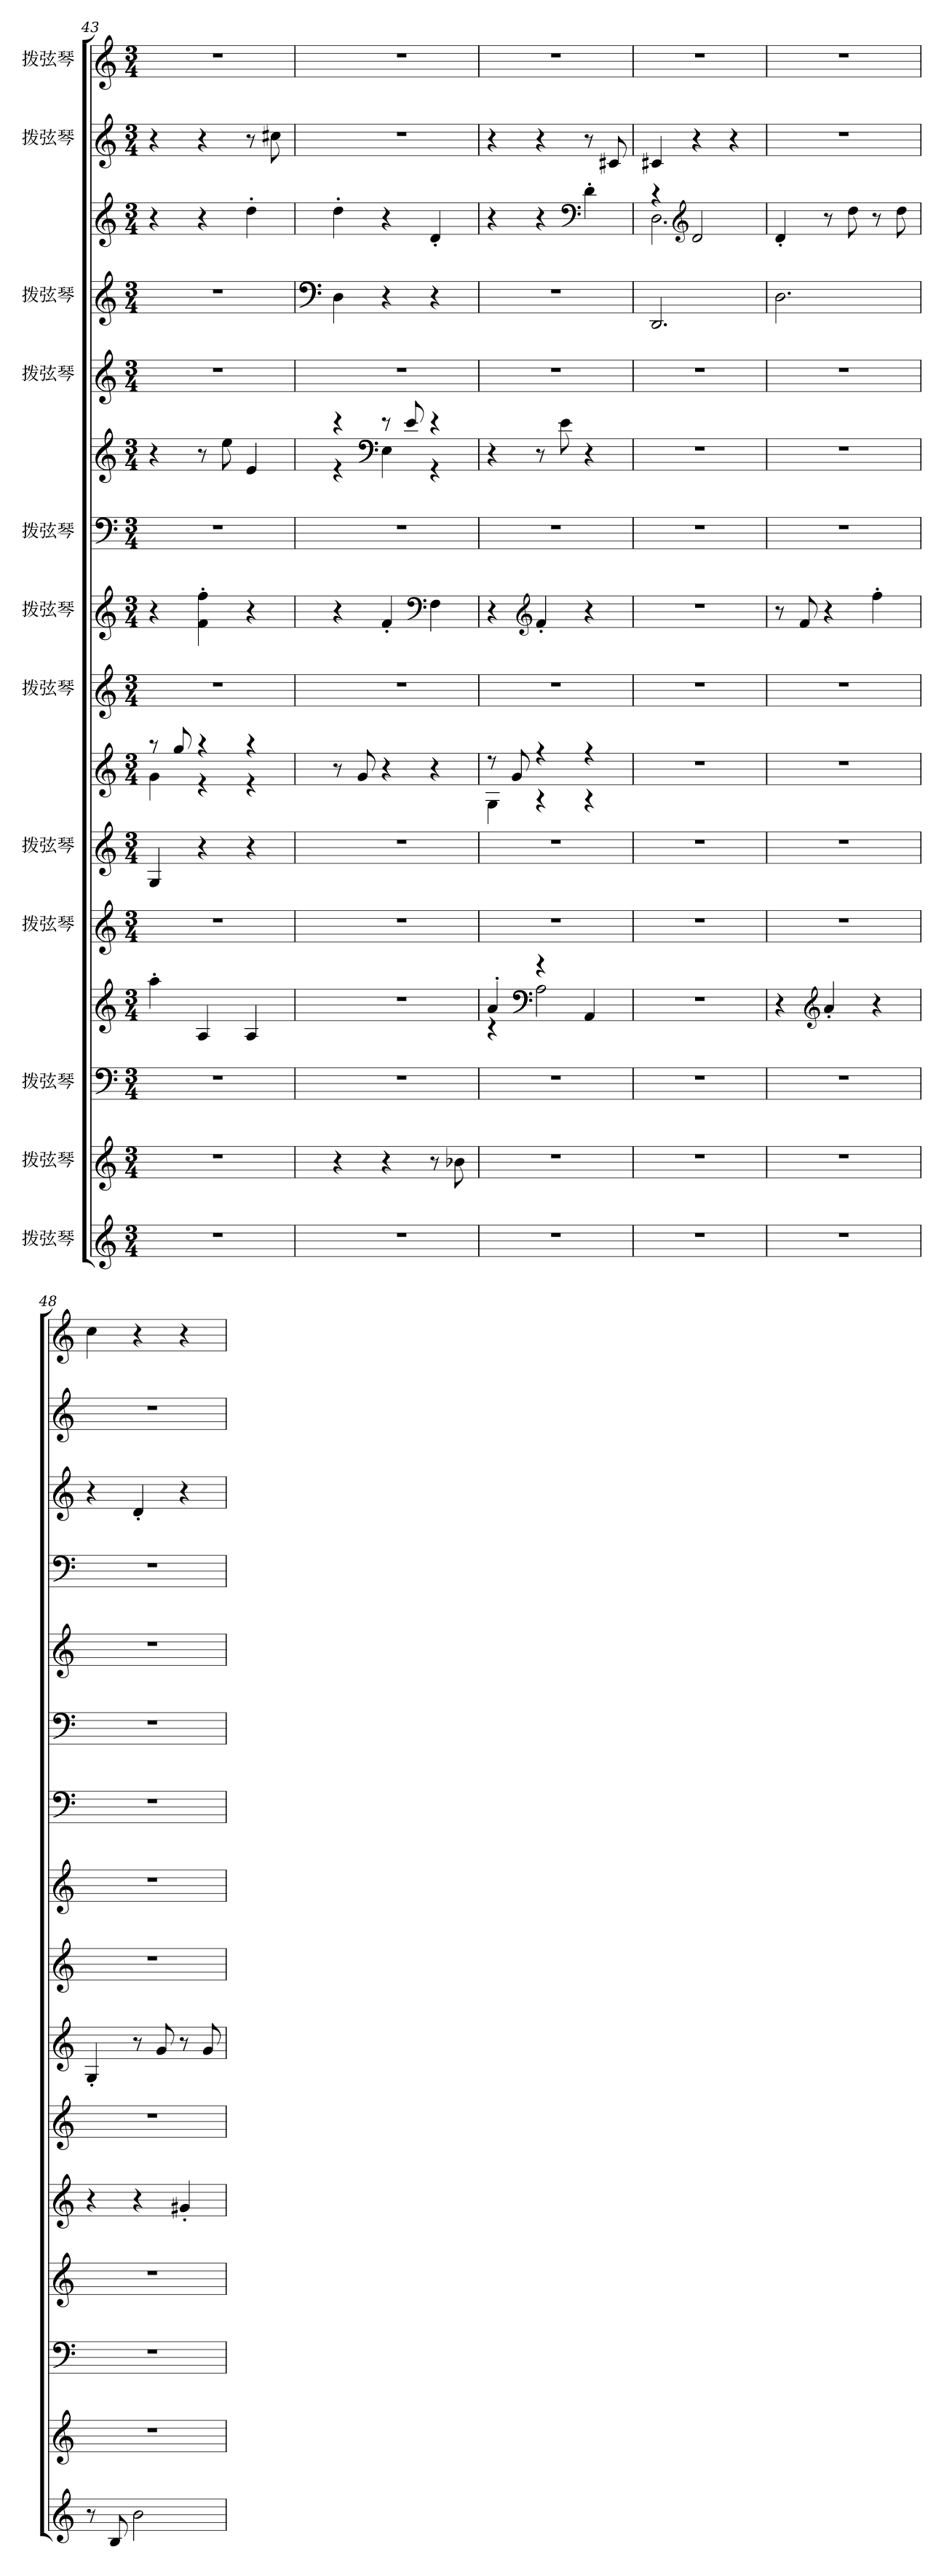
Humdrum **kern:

**kern	**kern	**kern	**kern	**kern	**kern	**kern	**kern	**kern	**kern	**kern	**kern	**kern	**kern	**kern	**kern
*part12	*part11	*part10	*part10	*part9	*part8	*part8	*part7	*part6	*part5	*part5	*part4	*part3	*part3	*part2	*part1
*staff16	*staff15	*staff14	*staff13	*staff12	*staff11	*staff10	*staff9	*staff8	*staff7	*staff6	*staff5	*staff4	*staff3	*staff2	*staff1
*I"拨弦琴	*I"拨弦琴	*I"拨弦琴	*	*I"拨弦琴	*I"拨弦琴	*	*I"拨弦琴	*I"拨弦琴	*I"拨弦琴	*	*I"拨弦琴	*I"拨弦琴	*	*I"拨弦琴	*I"拨弦琴
!!LO:PB:g=z
*clefG2	*clefG2	*clefF4	*clefG2	*clefG2	*clefG2	*clefG2	*clefG2	*clefG2	*clefF4	*clefG2	*clefG2	*clefG2	*clefG2	*clefG2	*clefG2
*k[]	*k[]	*k[]	*k[]	*k[]	*k[]	*k[]	*k[]	*k[]	*k[]	*k[]	*k[]	*k[]	*k[]	*k[]	*k[]
*M3/4	*M3/4	*M3/4	*M3/4	*M3/4	*M3/4	*M3/4	*M3/4	*M3/4	*M3/4	*M3/4	*M3/4	*M3/4	*M3/4	*M3/4	*M3/4
=43	=43	=43	=43	=43	=43	=43	=43	=43	=43	=43	=43	=43	=43	=43	=43
*	*	*	*	*	*	*^	*	*	*	*	*	*	*	*	*
2.r	2.r	2.r	4aa'\	2.r	4G/	8r	4g\	2.r	4r	2.r	4r	2.r	2.r	4r	4r	2.r
.	.	.	.	.	.	8gg/	.	.	.	.	.	.	.	.	.	.
.	.	.	4A/	.	4r	4r	4r	.	4f\' 4ff\'	.	8r	.	.	4r	4r	.
.	.	.	.	.	.	.	.	.	.	.	8ee\	.	.	.	.	.
.	.	.	4A/	.	4r	4r	4r	.	4r	.	4e/	.	.	4dd'\	8r	.
.	.	.	.	.	.	.	.	.	.	.	.	.	.	.	8cc#X\	.
*	*	*	*	*	*	*v	*v	*	*	*	*	*	*	*	*	*
=44	=44	=44	=44	=44	=44	=44	=44	=44	=44	=44	=44	=44	=44	=44	=44
*	*	*	*	*	*	*	*	*	*	*	*	*clefF4	*	*	*
*	*	*	*	*	*	*	*	*	*	*^	*	*	*	*	*
2.r	4r	2.r	2.r	2.r	2.r	8r	2.r	4r	2.r	4r	4r	2.r	4D\	4dd'\	2.r	2.r
.	.	.	.	.	.	8g/	.	.	.	.	.	.	.	.	.	.
*	*	*	*	*	*	*	*	*	*	*clefF4	*	*	*	*	*	*
.	4r	.	.	.	.	4r	.	4f'/	.	8r	4E\	.	4r	4r	.	.
.	.	.	.	.	.	.	.	.	.	8e/	.	.	.	.	.	.
*	*	*	*	*	*	*	*	*clefF4	*	*	*	*	*	*	*	*
.	8r	.	.	.	.	4r	.	4F\	.	4r	4r	.	4r	4d'/	.	.
.	8b-X\	.	.	.	.	.	.	.	.	.	.	.	.	.	.	.
*	*	*	*	*	*	*	*	*	*	*v	*v	*	*	*	*	*
=45	=45	=45	=45	=45	=45	=45	=45	=45	=45	=45	=45	=45	=45	=45	=45
*	*	*	*^	*	*	*^	*	*	*	*	*	*	*	*	*
2.r	2.r	2.r	4a'/	4r	2.r	2.r	8r	4G\	2.r	4r	2.r	4r	2.r	2.r	4r	4r	2.r
.	.	.	.	.	.	.	8g/	.	.	.	.	.	.	.	.	.	.
*	*	*	*clefF4	*	*	*	*	*	*	*clefG2	*	*	*	*	*	*	*
.	.	.	4r	2A\	.	.	4r	4r	.	4f'/	.	8r	.	.	4r	4r	.
.	.	.	.	.	.	.	.	.	.	.	.	8e\	.	.	.	.	.
*	*	*	*	*	*	*	*	*	*	*	*	*	*	*	*clefF4	*	*
.	.	.	4AA/	.	.	.	4r	4r	.	4r	.	4r	.	.	4d'\	8r	.
.	.	.	.	.	.	.	.	.	.	.	.	.	.	.	.	8c#X/	.
*	*	*	*v	*v	*	*	*v	*v	*	*	*	*	*	*	*	*	*
=46	=46	=46	=46	=46	=46	=46	=46	=46	=46	=46	=46	=46	=46	=46	=46
*	*	*	*	*	*	*	*	*	*	*	*	*	*^	*	*
2.r	2.r	2.r	2.r	2.r	2.r	2.r	2.r	2.r	2.r	2.r	2.r	2.DD/	4r	2.D\	4c#X/	2.r
*	*	*	*	*	*	*	*	*	*	*	*	*	*clefG2	*	*	*
.	.	.	.	.	.	.	.	.	.	.	.	.	2d/	.	4r	.
.	.	.	.	.	.	.	.	.	.	.	.	.	.	.	4r	.
*	*	*	*	*	*	*	*	*	*	*	*	*	*v	*v	*	*
=47	=47	=47	=47	=47	=47	=47	=47	=47	=47	=47	=47	=47	=47	=47	=47
2.r	2.r	2.r	4r	2.r	2.r	2.r	2.r	8r	2.r	2.r	2.r	2.D\	4d'/	2.r	2.r
.	.	.	.	.	.	.	.	8f/	.	.	.	.	.	.	.
*	*	*	*clefG2	*	*	*	*	*	*	*	*	*	*	*	*
.	.	.	4a'/	.	.	.	.	4r	.	.	.	.	8r	.	.
.	.	.	.	.	.	.	.	.	.	.	.	.	8dd\	.	.
.	.	.	4r	.	.	.	.	4ff'\	.	.	.	.	8r	.	.
.	.	.	.	.	.	.	.	.	.	.	.	.	8dd\	.	.
!!LO:PB:g=z
=48	=48	=48	=48	=48	=48	=48	=48	=48	=48	=48	=48	=48	=48	=48	=48
8r	2.r	2.r	2.r	4r	2.r	4G'/	2.r	2.r	2.r	2.r	2.r	2.r	4r	2.r	4cc\
8B/	.	.	.	.	.	.	.	.	.	.	.	.	.	.	.
2b\	.	.	.	4r	.	8r	.	.	.	.	.	.	4d'/	.	4r
.	.	.	.	.	.	8g/	.	.	.	.	.	.	.	.	.
.	.	.	.	4g#X'/	.	8r	.	.	.	.	.	.	4r	.	4r
.	.	.	.	.	.	8g/	.	.	.	.	.	.	.	.	.
=	=	=	=	=	=	=	=	=	=	=	=	=	=	=	=
*-	*-	*-	*-	*-	*-	*-	*-	*-	*-	*-	*-	*-	*-	*-	*-
